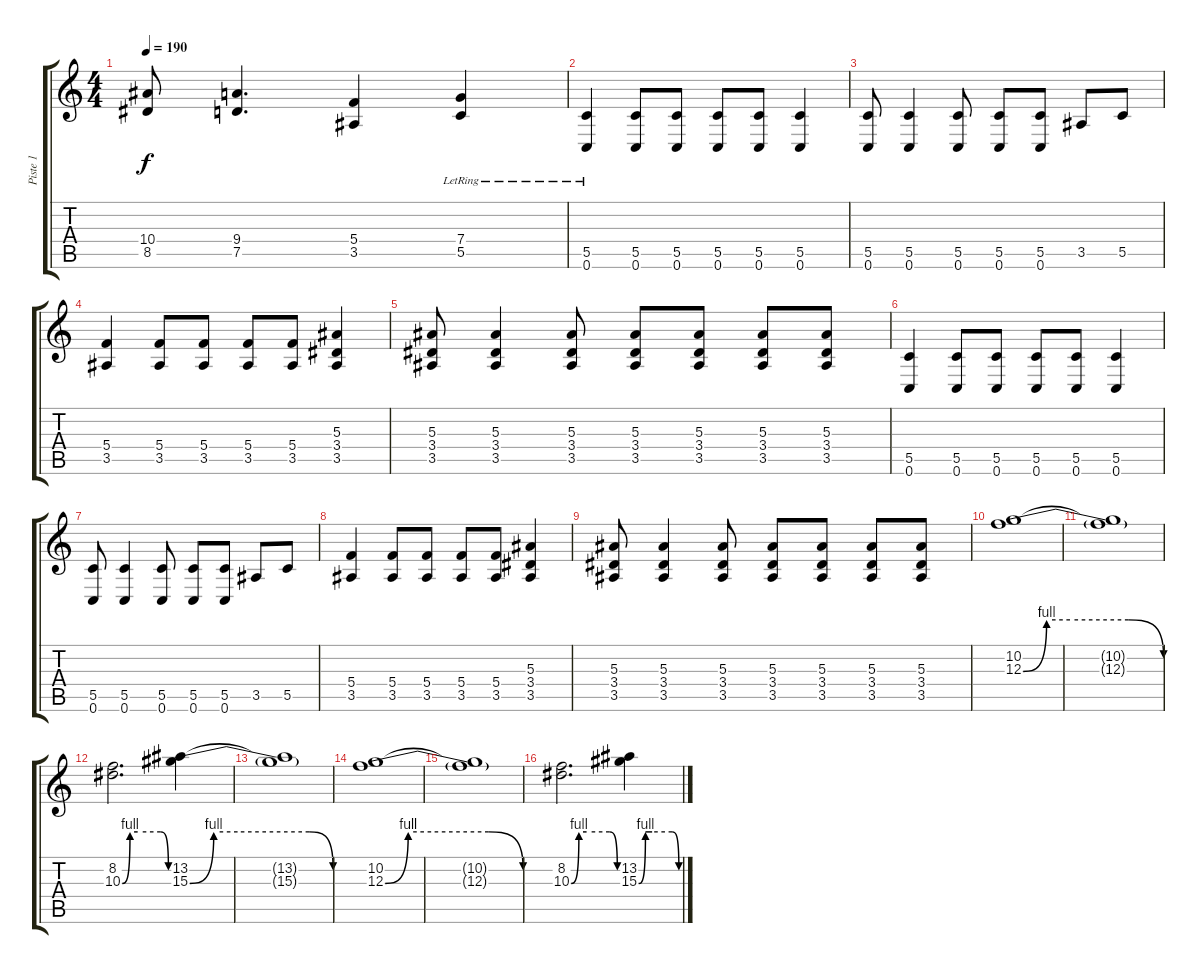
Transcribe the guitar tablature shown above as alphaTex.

\track ("Piste 1" "Piste 1") {instrument distortionguitar}
\staff {score tabs}
\tuning (D4 A3 F3 C3 G2 C2) {hide}
\ts (4 4)
\tempo 190
\clef g2
\ks c
(10.4{t} 8.5{t}).8{dy f} (9.4 7.5).4{d} (5.4 3.5).4 (7.4{lr} 5.5{lr}).4 |
(5.5{lr} 0.6{lr}).4 (5.5 0.6).8 (5.5 0.6).8 (5.5 0.6).8 (5.5 0.6).8 (5.5 0.6).4 |
(5.5 0.6).8 (5.5 0.6).4 (5.5 0.6).8 (5.5 0.6).8 (5.5 0.6).8 3.5.8 5.5.8 |
(5.4 3.5).4 (5.4 3.5).8 (5.4 3.5).8 (5.4 3.5).8 (5.4 3.5).8 (5.3 3.4 3.5).4 |
(5.3 3.4 3.5).8 (5.3 3.4 3.5).4 (5.3 3.4 3.5).8 (5.3 3.4 3.5).8 (5.3 3.4 3.5).8 (5.3 3.4 3.5).8 (5.3 3.4 3.5).8 |
(5.5 0.6).4 (5.5 0.6).8 (5.5 0.6).8 (5.5 0.6).8 (5.5 0.6).8 (5.5 0.6).4 |
(5.5 0.6).8 (5.5 0.6).4 (5.5 0.6).8 (5.5 0.6).8 (5.5 0.6).8 3.5.8 5.5.8 |
(5.4 3.5).4 (5.4 3.5).8 (5.4 3.5).8 (5.4 3.5).8 (5.4 3.5).8 (5.3 3.4 3.5).4 |
(5.3 3.4 3.5).8 (5.3 3.4 3.5).4 (5.3 3.4 3.5).8 (5.3 3.4 3.5).8 (5.3 3.4 3.5).8 (5.3 3.4 3.5).8 (5.3 3.4 3.5).8 |
(10.2 12.3{be (custom 0 0 10 4 20 4 45 4 60 0)}).1 |
(10.2{t} 12.3{t}).1 |
(8.2 10.3{be (custom 0 0 10 4 20 4 50 4 60 0)}).2{d} (13.2 15.3{be (custom 0 0 10 4 20 4 50 4 60 0)}).4 |
(13.2{t} 15.3{t}).1 |
(10.2 12.3{be (custom 0 0 10 4 20 4 45 4 60 0)}).1 |
(10.2{t} 12.3{t}).1 |
(8.2 10.3{be (custom 0 0 10 4 20 4 50 4 60 0)}).2{d} (13.2 15.3{be (custom 0 0 10 4 20 4 50 4 60 0)}).4
